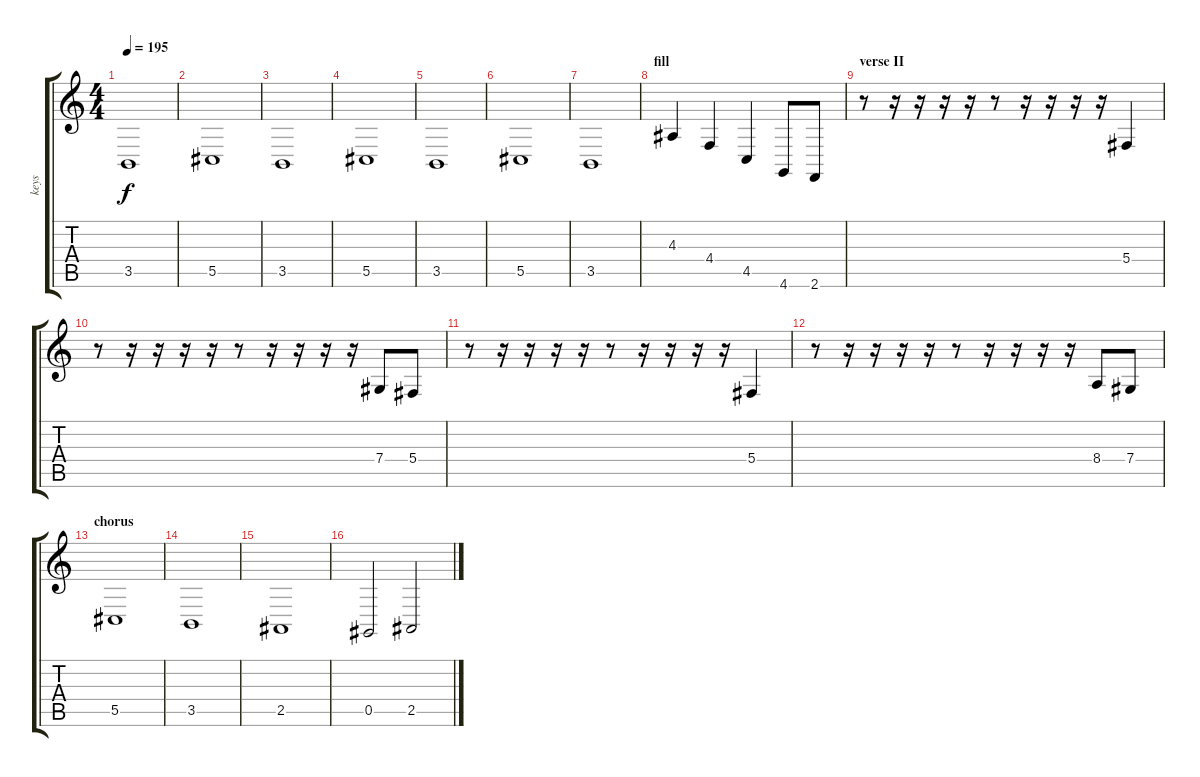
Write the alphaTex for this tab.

\track ("keys" "keys") {instrument stringensemble1}
\staff {score tabs}
\tuning (Eb4 Bb3 Gb3 Db3 Ab2 Eb2) {hide}
\ts (4 4)
\tempo 195
\clef g2
\ks c
3.5.1{dy f} |
5.5.1 |
3.5.1 |
5.5.1 |
3.5.1 |
5.5.1 |
3.5.1 |
\section ("" "fill")
4.3.4 4.4.4 4.5.4 4.6.8 2.6.8 |
\section ("" "verse II")
r.8 r.16 r.16 r.16 r.16 r.8 r.16 r.16 r.16 r.16 5.4.4 |
r.8 r.16 r.16 r.16 r.16 r.8 r.16 r.16 r.16 r.16 7.4.8 5.4.8 |
r.8 r.16 r.16 r.16 r.16 r.8 r.16 r.16 r.16 r.16 5.4.4 |
r.8 r.16 r.16 r.16 r.16 r.8 r.16 r.16 r.16 r.16 8.4.8 7.4.8 |
\section ("" "chorus")
5.5.1 |
3.5.1 |
2.5.1 |
0.5.2 2.5.2
